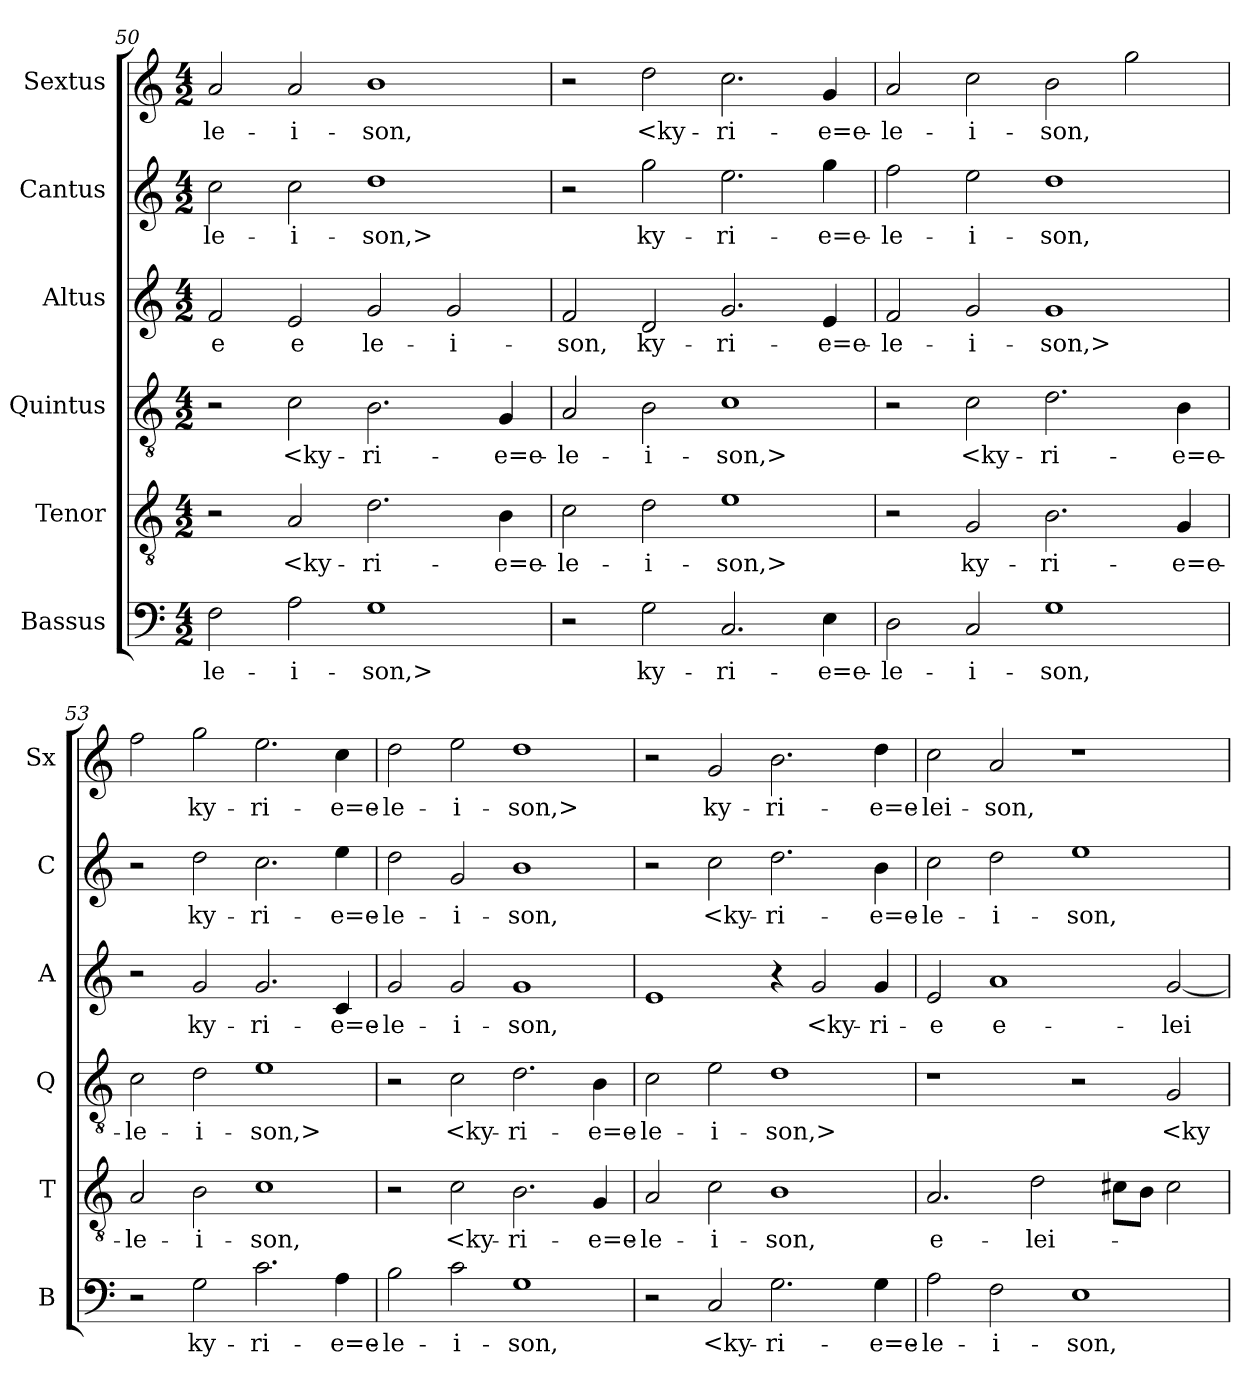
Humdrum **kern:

**kern	**text	**kern	**text	**kern	**text	**kern	**text	**kern	**text	**kern	**text
*part6	*part6	*part5	*part5	*part4	*part4	*part3	*part3	*part2	*part2	*part1	*part1
*staff6	*staff6	*staff5	*staff5	*staff4	*staff4	*staff3	*staff3	*staff2	*staff2	*staff1	*staff1
*I"Bassus	*	*I"Tenor	*	*I"Quintus	*	*I"Altus	*	*I"Cantus	*	*I"Sextus	*
*I'B	*	*I'T	*	*I'Q	*	*I'A	*	*I'C	*	*I'Sx	*
*clefF4	*	*clefGv2	*	*clefGv2	*	*clefG2	*	*clefG2	*	*clefG2	*
*	*	*ITrd7c12	*	*ITrd7c12	*	*	*	*	*	*	*
*k[]	*	*k[]	*	*k[]	*	*k[]	*	*k[]	*	*k[]	*
*C:	*	*C:	*	*C:	*	*C:	*	*C:	*	*C:	*
*M4/2	*	*M4/2	*	*M4/2	*	*M4/2	*	*M4/2	*	*M4/2	*
=50	=50	=50	=50	=50	=50	=50	=50	=50	=50	=50	=50
2F\	-le-	2r	.	2r	.	2f/	-e	2cc\	-le-	2a/	-le-
2A\	-i-	2AA/	<ky-	2C\	<ky-	2e/	e	2cc\	-i-	2a/	-i-
1G\	-son,>	2.D\	-ri-	2.BB\	-ri-	2g/	le-	1dd\	-son,>	1b\	-son,
.	.	.	.	.	.	2g/	-i-	.	.	.	.
.	.	4BB\	-e=e-	4GG/	-e=e-	.	.	.	.	.	.
=51	=51	=51	=51	=51	=51	=51	=51	=51	=51	=51	=51
2r	.	2C\	-le-	2AA/	-le-	2f/	-son,	2r	.	2r	.
2G\	ky-	2D\	-i-	2BB\	-i-	2d/	ky-	2gg\	ky-	2dd\	<ky-
2.C/	-ri-	1E\	-son,>	1C\	-son,>	2.g/	-ri-	2.ee\	-ri-	2.cc\	-ri-
4E\	-e=e-	.	.	.	.	4e/	-e=e-	4gg\	-e=e-	4g/	-e=e-
=52	=52	=52	=52	=52	=52	=52	=52	=52	=52	=52	=52
2D\	-le-	2r	.	2r	.	2f/	-le-	2ff\	-le-	2a/	-le-
2C/	-i-	2GG/	ky-	2C\	<ky-	2g/	-i-	2ee\	-i-	2cc\	-i-
1G\	-son,	2.BB\	-ri-	2.D\	-ri-	1g/	-son,>	1dd\	-son,	2b\	-son,
.	.	.	.	.	.	.	.	.	.	2gg\	.
.	.	4GG/	-e=e-	4BB\	-e=e-	.	.	.	.	.	.
=53	=53	=53	=53	=53	=53	=53	=53	=53	=53	=53	=53
2r	.	2AA/	-le-	2C\	-le-	2r	.	2r	.	2ff\	.
2G\	ky-	2BB\	-i-	2D\	-i-	2g/	ky-	2dd\	ky-	2gg\	ky-
2.c\	-ri-	1C\	-son,	1E\	-son,>	2.g/	-ri-	2.cc\	-ri-	2.ee\	-ri-
4A\	-e=e-	.	.	.	.	4c/	-e=e-	4ee\	-e=e-	4cc\	-e=e-
=54	=54	=54	=54	=54	=54	=54	=54	=54	=54	=54	=54
2B\	-le-	2r	.	2r	.	2g/	-le-	2dd\	-le-	2dd\	-le-
2c\	-i-	2C\	<ky-	2C\	<ky-	2g/	-i-	2g/	-i-	2ee\	-i-
1G\	-son,	2.BB\	-ri-	2.D\	-ri-	1g/	-son,	1b\	-son,	1dd\	-son,>
.	.	4GG/	-e=e-	4BB\	-e=e-	.	.	.	.	.	.
=55	=55	=55	=55	=55	=55	=55	=55	=55	=55	=55	=55
2r	.	2AA/	-le-	2C\	-le-	1e/	.	2r	.	2r	.
2C/	<ky-	2C\	-i-	2E\	-i-	.	.	2cc\	<ky-	2g/	ky-
2.G\	-ri-	1BB\	-son,	1D\	-son,>	4r	.	2.dd\	-ri-	2.b\	-ri-
.	.	.	.	.	.	2g/	<ky-	.	.	.	.
4G\	-e=e-	.	.	.	.	4g/	-ri-	4b\	-e=e-	4dd\	-e=e-
=56	=56	=56	=56	=56	=56	=56	=56	=56	=56	=56	=56
2A\	-le-	2.AA/	e-	1r	.	2e/	-e	2cc\	-le-	2cc\	-lei-
2F\	-i-	.	.	.	.	1a/	e-	2dd\	-i-	2a/	-son,
.	.	2D\	-lei-	.	.	.	.	.	.	.	.
1E\	-son,	.	.	2r	.	.	.	1ee\	-son,	1r	.
.	.	8C#\L	.	.	.	.	.	.	.	.	.
.	.	8BB\J	.	.	.	.	.	.	.	.	.
.	.	2C#\	.	2GG/	<ky-	[2g/	-lei-	.	.	.	.
=	=	=	=	=	=	=	=	=	=	=	=
*-	*-	*-	*-	*-	*-	*-	*-	*-	*-	*-	*-
